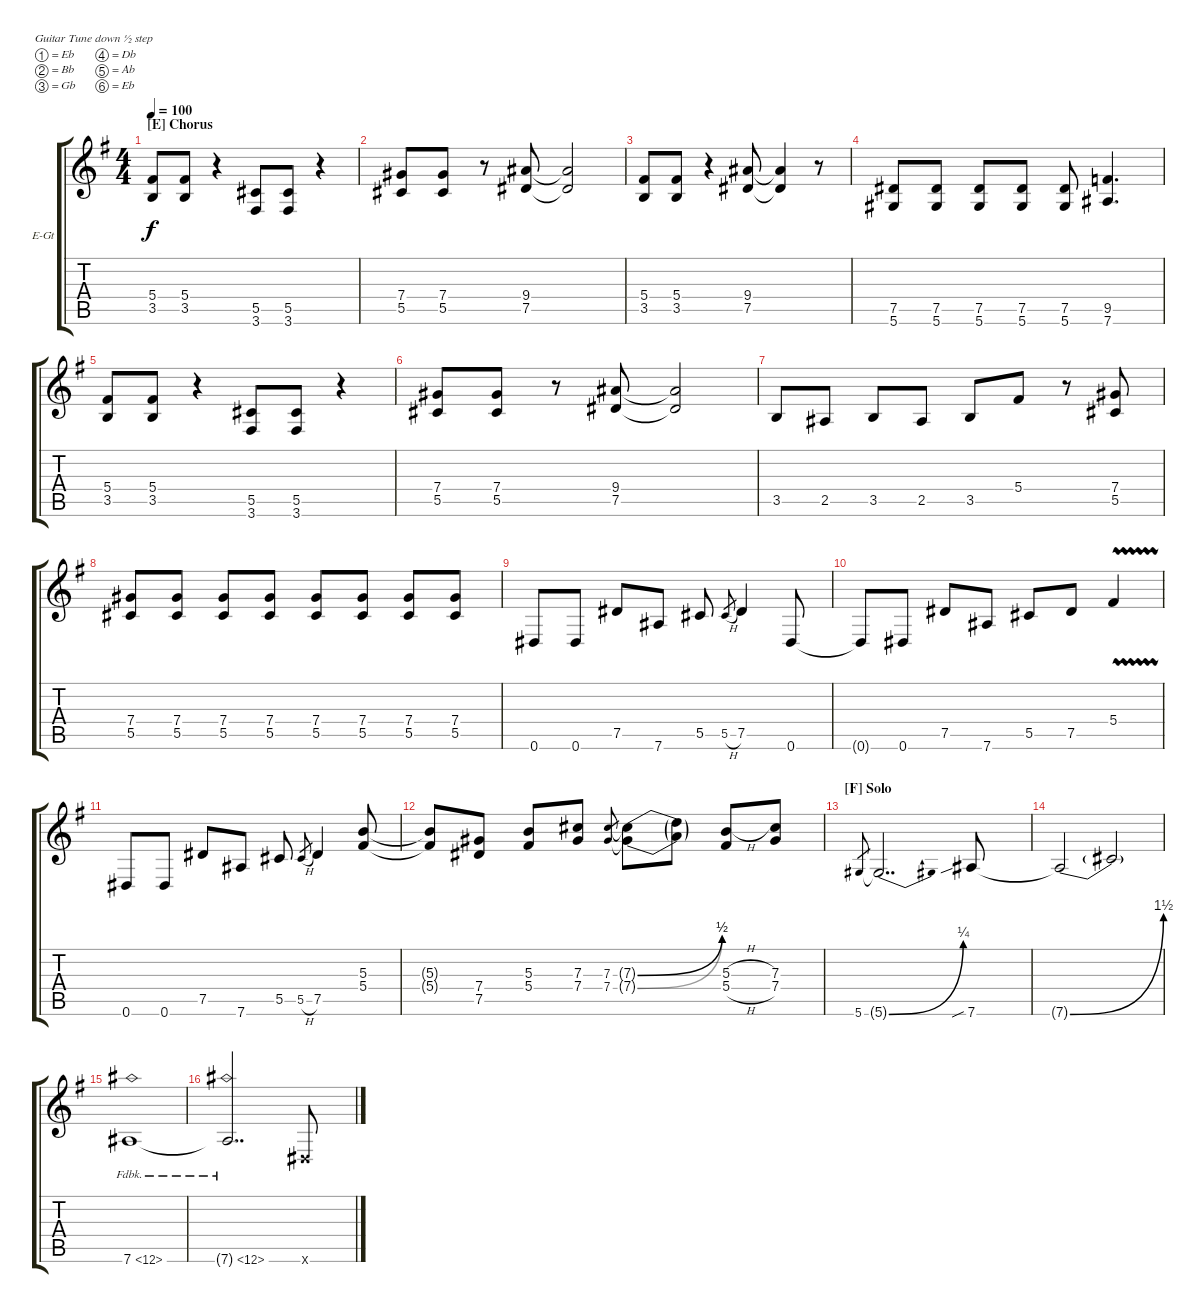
\bracketExtendMode groupsimilarinstruments
\firstSystemTrackNameOrientation horizontal
\otherSystemsTrackNameOrientation horizontal
\track ("Gt 2" "E-Gt") {instrument distortionguitar}
\staff {score tabs}
\tuning (Eb4 Bb3 Gb3 Db3 Ab2 Eb2)
\ts (4 4)
\section ("E" "Chorus")
\tempo 100
\clef g2
\scale
1.05549
\ks g
(5.4 3.5).8{dy f} (5.4 3.5).8 r.4 (3.6 5.5).8 (3.6 5.5).8 r.4 |
\scale
0.944515 (7.4 5.5).8 (7.4 5.5).8 r.8 (9.4 7.5).8 (9.4{t} 7.5{t}).2 |
\scale
1.05549 (5.4 3.5).8 (5.4 3.5).8 r.4 (9.4 7.5).8 (7.5{t} 9.4{t}).4 r.8 |
\scale
0.944515 (7.5 5.6).8 (7.5 5.6).8 (7.5 5.6).8 (7.5 5.6).8 (7.5 5.6).8 (9.5 7.6).4{d} |
\scale
1.05549 (5.4 3.5).8 (5.4 3.5).8 r.4 (3.6 5.5).8 (3.6 5.5).8 r.4 |
\scale
0.944515 (7.4 5.5).8 (7.4 5.5).8 r.8 (9.4 7.5).8 (9.4{t} 7.5{t}).2 |
\scale
1.05549 3.5.8 2.5.8 3.5.8 2.5.8 3.5.8 5.4.8 r.8 (7.4 5.5).8 |
\scale
0.944515 (7.4 5.5).8 (7.4 5.5).8 (7.4 5.5).8 (7.4 5.5).8 (7.4 5.5).8 (7.4 5.5).8 (7.4 5.5).8 (7.4 5.5).8 |
\scale
1.05549 0.6.8 0.6.8 7.5.8 7.6.8 5.5.8 5.5{h}.8{gr} 7.5.4 0.6.8 |
\scale
0.944515 0.6{t}.8 0.6.8 7.5.8 7.6.8 5.5.8 7.5.8 5.4{vw}.4 |
\scale
1.05549 0.6.8 0.6.8 7.5.8 7.6.8 5.5.8 5.5{h}.8{gr} 7.5.4 (5.4 5.3).8 |
\scale
0.944515 (5.4{t} 5.3{t}).8 (7.5 7.4).8 (5.4 5.3).8 (7.4 7.3).8 (7.4 7.3).8{gr} (7.4{be (bend 0 0 15.6 2) t} 7.3{be (bend 0 0 15.6 2) t}).8 (7.4{t} 7.3{t}).8 (5.4{h} 5.3{h}).8 (7.4 7.3).8 |
\section ("F" "Solo")
\scale
1.05549 5.6.8{gr} 5.6{be (bend 0 0 24.599999999999998 1) t}.2{dd} 7.6{sib}.8 |
\scale
0.944515 7.6{be (bend 0 0 19.8 6) t}.2 7.6{t}.2 |
\scale
1.05549 7.6{fh 5}.1 |
\scale
0.944515 7.6{fh 5 t}.2{dd} 0.6{x}.8
